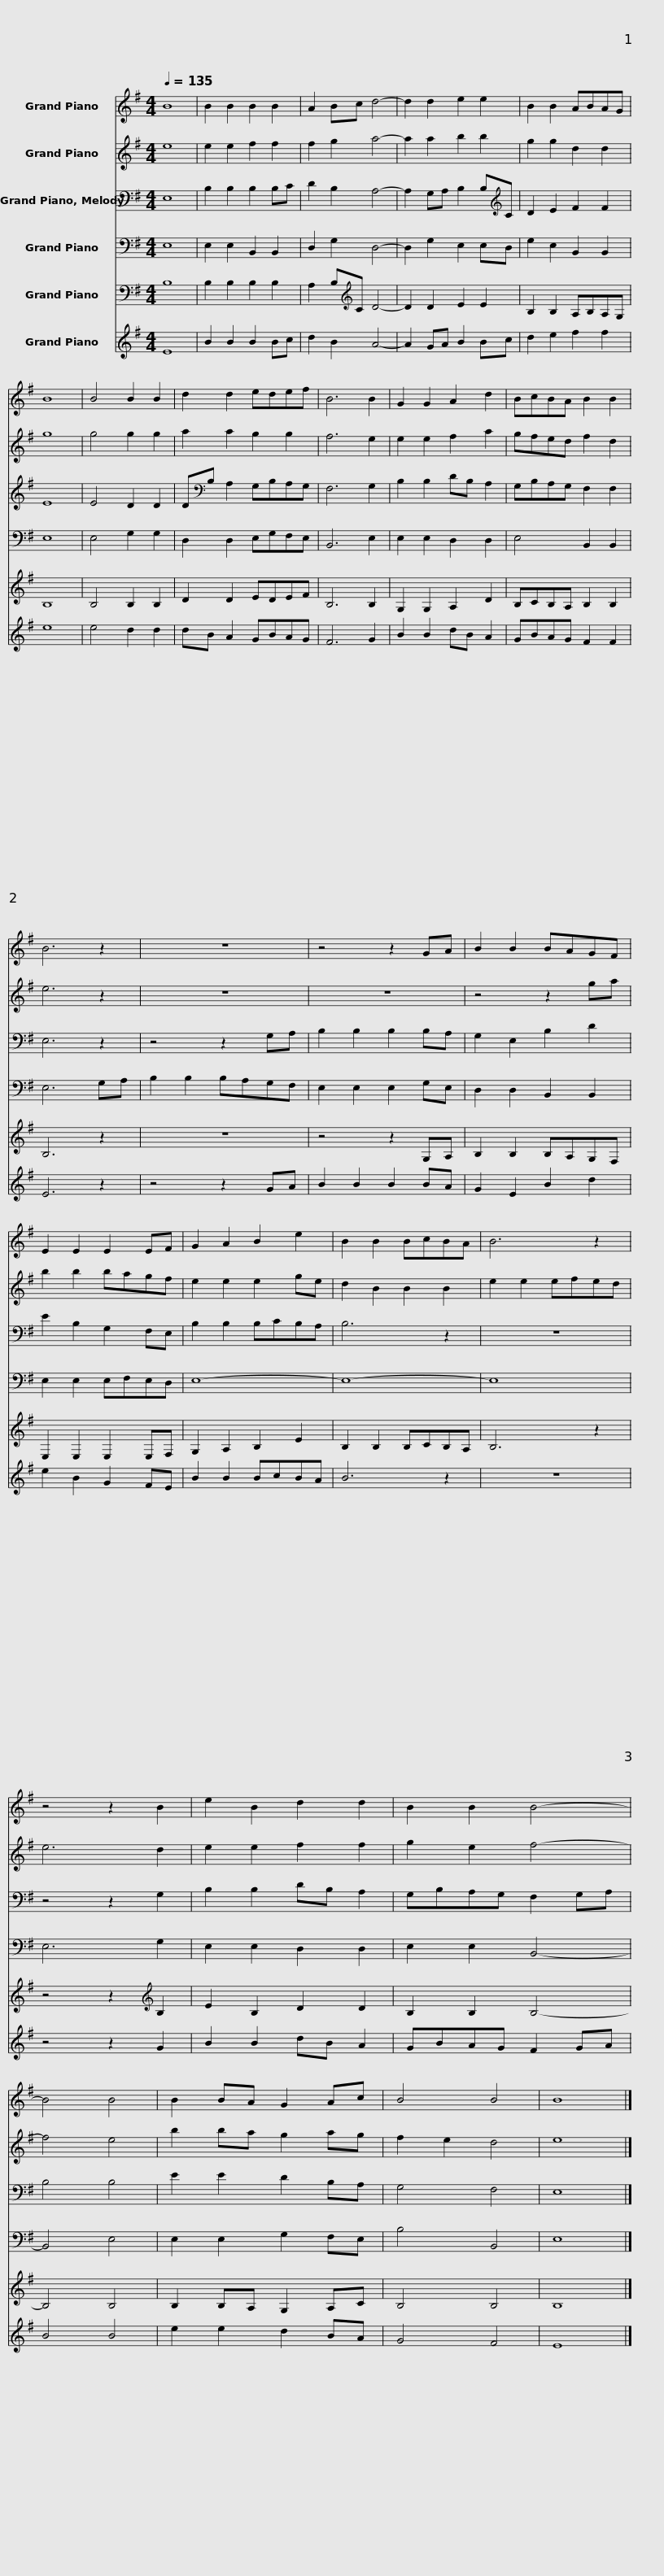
X:1
%%score 1 2 3 4 5 6
L:1/8
Q:1/4=135
M:4/4
I:linebreak $
K:G
V:1 treble
V:2 treble
V:3 bass
V:4 bass
V:5 bass
V:6 treble
V:1
 B8 | B2 B2 B2 B2 | A2 Bc d4- | d2 d2 e2 e2 | B2 B2 ABAG | %5
 B8 |$ B4 B2 B2 | d2 d2 edef | B6 B2 | G2 G2 A2 d2 | %10
 BcBA B2 B2 | B6 z2 | z8 | z4 z2 GA |$ B2 B2 BAGF | %15
 E2 E2 E2 EF | G2 A2 B2 e2 | B2 B2 BcBA | B6 z2 | z4 z2 B2 | %20
 e2 B2 d2 d2 |$ B2 B2 B4- | B4 B4 | B2 BA G2 Ac | B4 B4 | %25
 B8 |] %26
V:2
 e8 | e2 e2 f2 f2 | f2 g2 a4- | a2 a2 b2 b2 | g2 g2 d2 d2 | %5
 g8 |$ g4 g2 g2 | a2 a2 g2 g2 | f6 e2 | e2 e2 f2 a2 | %10
 gfed f2 d2 | e6 z2 | z8 | z8 |$ z4 z2 ga | %15
 b2 b2 bagf | e2 e2 e2 ge | d2 B2 B2 B2 | e2 e2 efed | e6 d2 | %20
 e2 e2 f2 f2 |$ g2 e2 f4- | f4 e4 | b2 ba g2 ag | f2 e2 d4 | %25
 e8 |] %26
V:3
 E,8 | B,2 B,2 B,2 B,C | D2 B,2 A,4- | A,2 G,A, B,2 B,[K:treble]C | D2 E2 F2 F2 | %5
 E8 |$ E4 D2 D2 | D[K:bass]B, A,2 G,B,A,G, | F,6 G,2 | B,2 B,2 DB, A,2 | %10
 G,B,A,G, F,2 F,2 | E,6 z2 | z4 z2 G,A, | B,2 B,2 B,2 B,A, |$ G,2 E,2 B,2 D2 | %15
 E2 B,2 G,2 F,E, | B,2 B,2 B,CB,A, | B,6 z2 | z8 | z4 z2 G,2 | %20
 B,2 B,2 DB, A,2 |$ G,B,A,G, F,2 G,A, | B,4 B,4 | E2 E2 D2 B,A, | G,4 F,4 | %25
 E,8 |] %26
V:4
 E,8 | E,2 E,2 B,,2 B,,2 | D,2 G,2 D,4- | D,2 G,2 E,2 E,D, | G,2 E,2 B,,2 B,,2 | %5
 E,8 |$ E,4 G,2 G,2 | D,2 D,2 E,G,F,E, | B,,6 E,2 | E,2 E,2 D,2 D,2 | %10
 E,4 B,,2 B,,2 | E,6 G,A, | B,2 B,2 B,A,G,F, | E,2 E,2 E,2 G,E, |$ D,2 D,2 B,,2 B,,2 | %15
 E,2 E,2 E,F,E,D, | E,8- | E,8- | E,8 | E,6 G,2 | %20
 E,2 E,2 D,2 D,2 |$ E,2 E,2 B,,4- | B,,4 E,4 | E,2 E,2 G,2 F,E, | B,4 B,,4 | %25
 E,8 |] %26
V:5
 B,8 | B,2 B,2 B,2 B,2 | A,2 B,[K:treble]C D4- | D2 D2 E2 E2 | B,2 B,2 A,B,A,G, | %5
 B,8 |$ B,4 B,2 B,2 | D2 D2 EDEF | B,6 B,2 | G,2 G,2 A,2 D2 | %10
 B,CB,A, B,2 B,2 | B,6 z2 | z8 | z4 z2 G,A, |$ B,2 B,2 B,A,G,F, | %15
 E,2 E,2 E,2 E,F, | G,2 A,2 B,2 E2 | B,2 B,2 B,CB,A, | B,6 z2 | z4 z2[K:treble] B,2 | %20
 E2 B,2 D2 D2 |$ B,2 B,2 B,4- | B,4 B,4 | B,2 B,A, G,2 A,C | B,4 B,4 | %25
 B,8 |] %26
V:6
 E8 | B2 B2 B2 Bc | d2 B2 A4- | A2 GA B2 Bc | d2 e2 f2 f2 | %5
 e8 |$ e4 d2 d2 | dB A2 GBAG | F6 G2 | B2 B2 dB A2 | %10
 GBAG F2 F2 | E6 z2 | z4 z2 GA | B2 B2 B2 BA |$ G2 E2 B2 d2 | %15
 e2 B2 G2 FE | B2 B2 BcBA | B6 z2 | z8 | z4 z2 G2 | %20
 B2 B2 dB A2 |$ GBAG F2 GA | B4 B4 | e2 e2 d2 BA | G4 F4 | %25
 E8 |] %26
